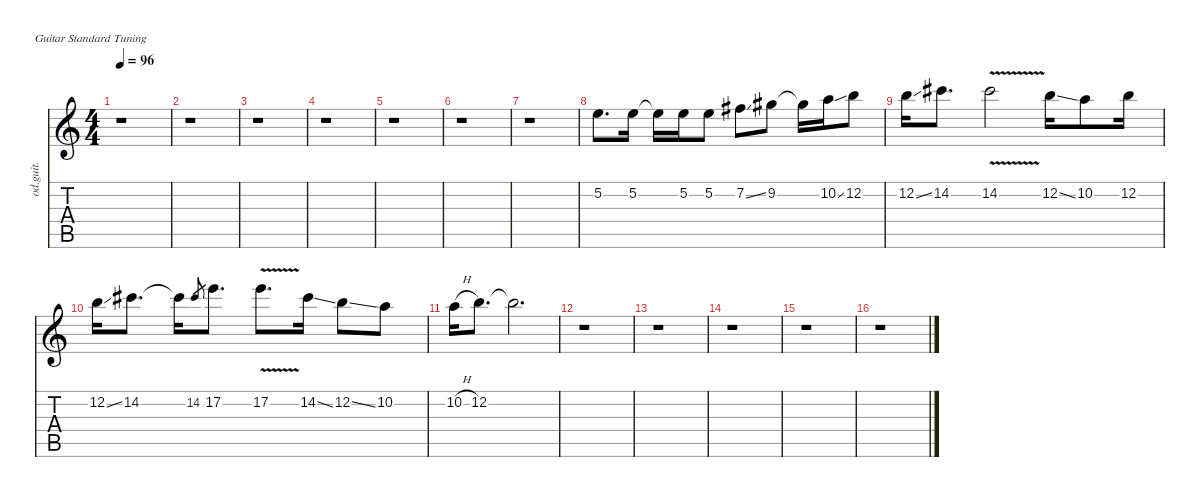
\defaultSystemsLayout 4
\hideDynamics
\bracketExtendMode nobrackets
\otherSystemsTrackNameOrientation horizontal
\track ("Guitar 6" "od.guit.") {instrument overdrivenguitar}
\staff {score tabs}
\tuning (E4 B3 G3 D3 A2 E2)
\ts (4 4)
\tempo 96
\clef g2
\ks c
r.1{dy f} |
r.1 |
r.1 |
r.1 |
r.1 |
r.1 |
r.1 |
5.2.8{d} 5.2.16 5.2{t}.16 5.2.16 5.2.8 7.2{ss acc #}.8 9.2{acc #}.8 9.2{t acc #}.16 10.2{ss}.16 12.2.8 |
12.2{ss}.16 14.2{acc #}.8{d} 14.2{v acc #}.2 12.2{ss}.16 10.2.8 12.2.16 |
12.2{ss}.16 14.2{acc #}.8{d} 14.2{t acc #}.16 14.2{acc #}.8{gr dy mf} 17.2.8{d dy f} 17.2{v}.8{d} 14.2{ss acc #}.16 12.2{ss}.8 10.2.8 |
10.2{h}.16 12.2.8{d} 12.2{t}.2{d} |
r.1 |
r.1 |
r.1 |
r.1 |
r.1
